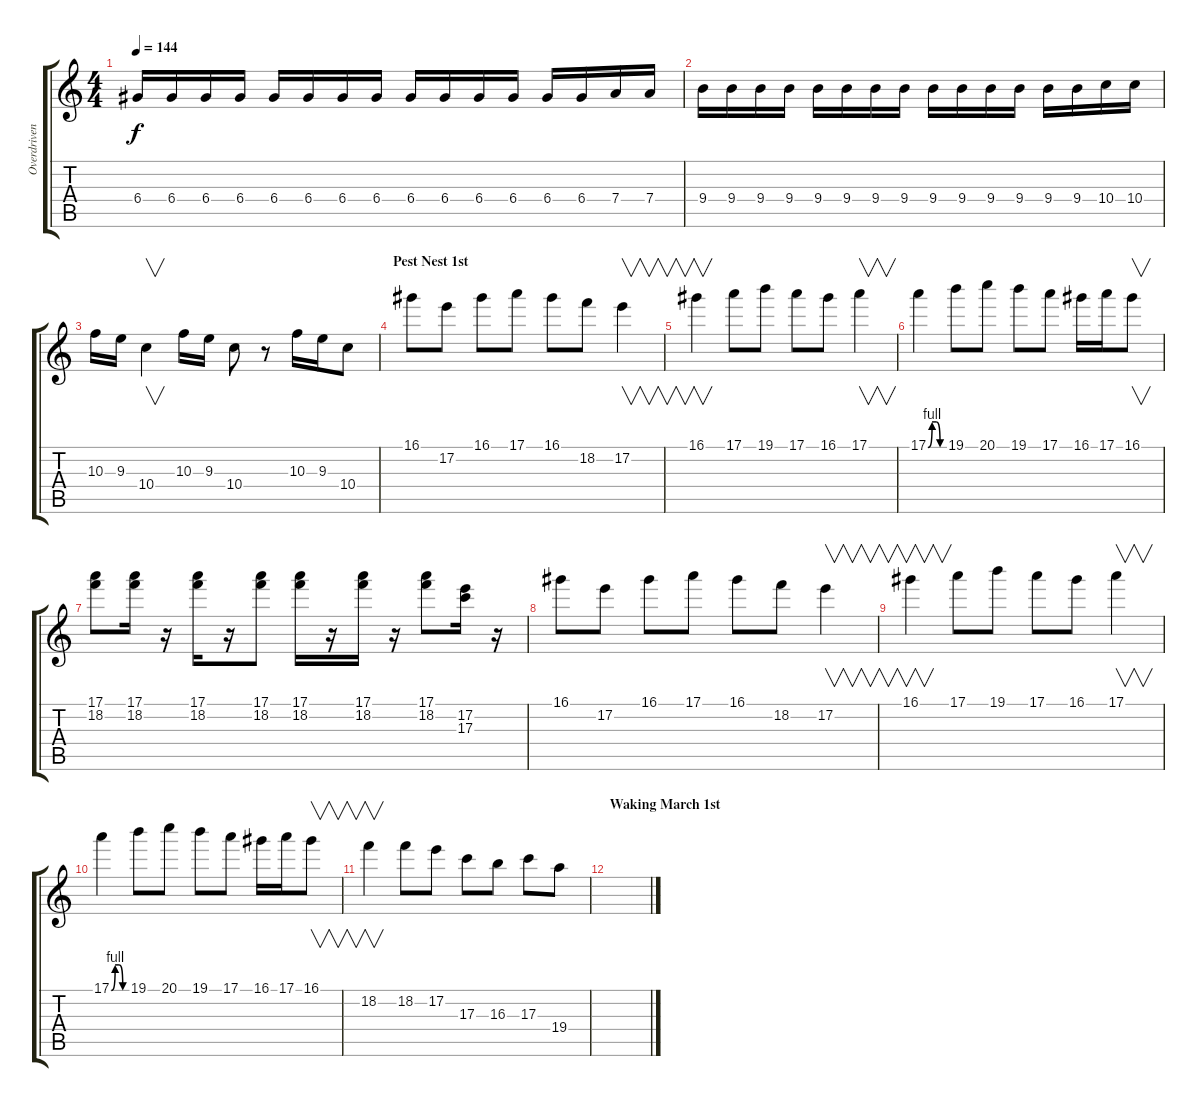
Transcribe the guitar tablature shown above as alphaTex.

\track ("Overdriven Guitar" "Overdriven") {instrument overdrivenguitar}
\staff {score tabs}
\tuning (E4 B3 G3 D3 A2 E2) {hide}
\ts (4 4)
\tempo 144
\clef g2
\ks c
6.4.16{dy f} 6.4.16 6.4.16 6.4.16 6.4.16 6.4.16 6.4.16 6.4.16 6.4.16 6.4.16 6.4.16 6.4.16 6.4.16 6.4.16 7.4.16 7.4.16 |
9.4.16 9.4.16 9.4.16 9.4.16 9.4.16 9.4.16 9.4.16 9.4.16 9.4.16 9.4.16 9.4.16 9.4.16 9.4.16 9.4.16 10.4.16 10.4.16 |
10.3.16 9.3.16 10.4.4{v} 10.3.16 9.3.16 10.4.8 r.8 10.3.16 9.3.16 10.4.8 |
\section ("" "Pest Nest 1st")
16.1.8 17.2.8 16.1.8 17.1.8 16.1.8 18.2.8 17.2.4{v} |
16.1.4{v} 17.1.8 19.1.8 17.1.8 16.1.8 17.1.4{v} |
17.1{be (custom 0 0 15 4 30 4 45 0 60 0)}.4 19.1.8 20.1.8 19.1.8 17.1.8 16.1.16 17.1.16 16.1.8{v} |
(17.1 18.2).8 (17.1 18.2).16 r.16 (17.1 18.2).16 r.16 (17.1 18.2).8 (17.1 18.2).16 r.16 (17.1 18.2).16 r.16 (17.1 18.2).8 (17.2 17.3).16 r.16 |
16.1.8 17.2.8 16.1.8 17.1.8 16.1.8 18.2.8 17.2.4{v} |
16.1.4{v} 17.1.8 19.1.8 17.1.8 16.1.8 17.1.4{v} |
17.1{be (custom 0 0 15 4 30 4 45 0 60 0)}.4 19.1.8 20.1.8 19.1.8 17.1.8 16.1.16 17.1.16 16.1.8{v} |
18.2.4{v} 18.2.8 17.2.8 17.3.8 16.3.8 17.3.8 19.4.8 |
\section ("" "Waking March 1st")
